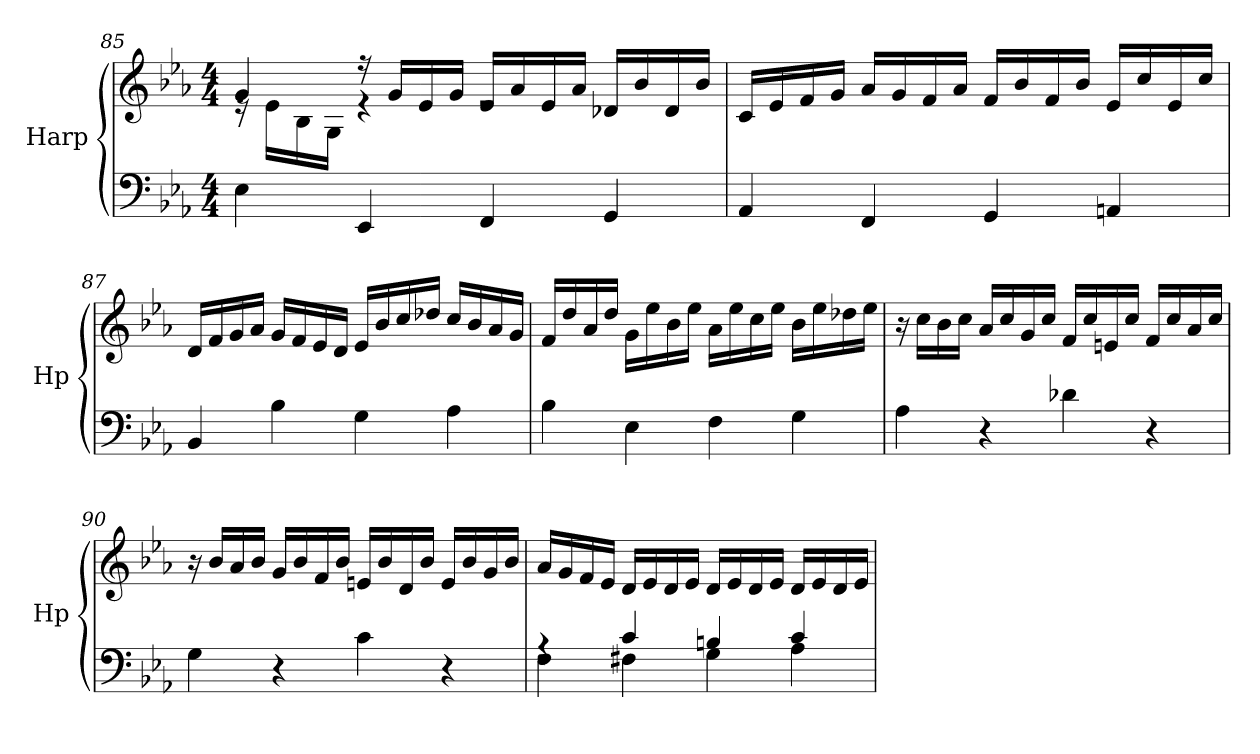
**kern	**kern
*part1	*part1
*staff2	*staff1
*I"Harp	*
*I'Hp	*
!!LO:LB:g=z
*clefF4	*clefG2
*k[b-e-a-]	*k[b-e-a-]
*M4/4	*M4/4
=85	=85
*	*^
4E-\	4g/	16re
.	.	16e-\LL
.	.	16B-\
.	.	16G\JJ
4EE-/	16r	4re
.	16g/LL	.
.	16e-/	.
.	16g/JJ	.
4FF/	16e-/LL	2re
.	16a-/	.
.	16e-/	.
.	16a-/JJ	.
4GG/	16d-X/LL	.
.	16b-/	.
.	16d-/	.
.	16b-/JJ	.
*	*v	*v
=86	=86
4AA-/	16c/LL
.	16e-/
.	16f/
.	16g/JJ
4FF/	16a-/LL
.	16g/
.	16f/
.	16a-/JJ
4GG/	16f/LL
.	16b-/
.	16f/
.	16b-/JJ
4AAn/	16e-/LL
.	16cc/
.	16e-/
.	16cc/JJ
!!LO:LB:g=z
=87	=87
4BB-/	16d/LL
.	16f/
.	16g/
.	16a-/JJ
4B-\	16g/LL
.	16f/
.	16e-/
.	16d/JJ
4G\	16e-/LL
.	16b-/
.	16cc/
.	16dd-X/JJ
4A-\	16cc/LL
.	16b-/
.	16a-/
.	16g/JJ
=88	=88
4B-\	16f/LL
.	16dd/
.	16a-/
.	16dd/JJ
4E-\	16g\LL
.	16ee-\
.	16b-\
.	16ee-\JJ
4F\	16a-\LL
.	16ee-\
.	16cc\
.	16ee-\JJ
4G\	16b-\LL
.	16ee-\
.	16dd-X\
.	16ee-\JJ
!!LO:LB:g=z
=89	=89
4A-\	16r
.	16cc\LL
.	16b-\
.	16cc\JJ
4r	16a-/LL
.	16cc/
.	16g/
.	16cc/JJ
4d-X\	16f/LL
.	16cc/
.	16en/
.	16cc/JJ
4r	16f/LL
.	16cc/
.	16a-/
.	16cc/JJ
=90	=90
4G\	16r
.	16b-/LL
.	16a-/
.	16b-/JJ
4r	16g/LL
.	16b-/
.	16f/
.	16b-/JJ
4c\	16en/LL
.	16b-/
.	16d/
.	16b-/JJ
4r	16e/LL
.	16b-/
.	16g/
.	16b-/JJ
!!LO:LB:g=z
=91	=91
*^	*
4rA	4F\	16a-/LL
.	.	16g/
.	.	16f/
.	.	16e-/JJ
4c/	4F#X\	16d/LL
.	.	16e-/
.	.	16d/
.	.	16e-/JJ
4Bn/	4G\	16d/LL
.	.	16e-/
.	.	16d/
.	.	16e-/JJ
4c/	4A-\	16d/LL
.	.	16e-/
.	.	16d/
.	.	16e-/JJ
*v	*v	*
=	=
*-	*-
